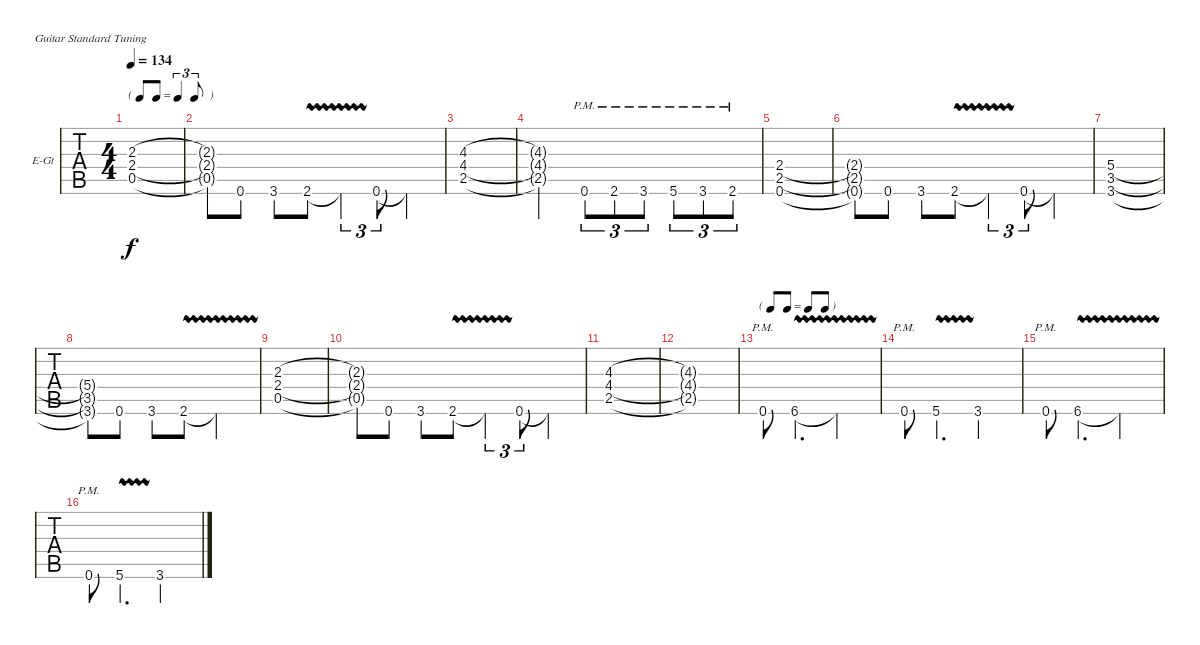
\defaultSystemsLayout 4
\bracketExtendMode groupsimilarinstruments
\firstSystemTrackNameOrientation horizontal
\otherSystemsTrackNameOrientation horizontal
\track ("Electric Guitar" "E-Gt") {instrument electricguitarclean}
\staff {tabs}
\tuning (E4 B3 G3 D3 A2 E2)
\ts (4 4)
\tf triplet8th
\tempo 134
\clef g2
\ks c
(0.5 2.4 2.3).1{dy f} |
(2.4{t} 0.5{t} 2.3{t}).8 0.6.8 3.6.8 2.6{vw}.8 2.6{vw t}.4{tu (3 2)} 0.6.8{tu (3 2)} 0.6{t}.4 |
(2.5 4.4 4.3).1 |
(4.4{t} 2.5{t} 4.3{t}).2 0.6{pm}.8{tu (3 2)} 2.6{pm}.8{tu (3 2)} 3.6{pm}.8{tu (3 2)} 5.6{pm}.8{tu (3 2)} 3.6{pm}.8{tu (3 2)} 2.6{pm}.8{tu (3 2)} |
(0.6 2.5 2.4).1 |
(0.6{t} 2.5{t} 2.4{t}).8 0.6.8 3.6.8 2.6{vw}.8 2.6{vw t}.4{tu (3 2)} 0.6.8{tu (3 2)} 0.6{t}.4 |
(3.5 5.4 3.6).1 |
(5.4{t} 3.5{t} 3.6{t}).8 0.6.8 3.6.8 2.6{vw}.8 2.6{vw t}.2 |
(0.5 2.4 2.3).1 |
(2.4{t} 0.5{t} 2.3{t}).8 0.6.8 3.6.8 2.6{vw}.8 2.6{vw t}.4{tu (3 2)} 0.6.8{tu (3 2)} 0.6{t}.4 |
(2.5 4.4 4.3).1 |
(2.5{t} 4.4{t} 4.3{t}).1 |
\tf none
0.6{pm}.8 6.6{vw}.4{d} 6.6{vw t}.2 |
0.6{pm}.8 5.6{vw}.4{d} 3.6.2 |
0.6{pm}.8 6.6{vw}.4{d} 6.6{vw t}.2 |
0.6{pm}.8 5.6{vw}.4{d} 3.6.2
